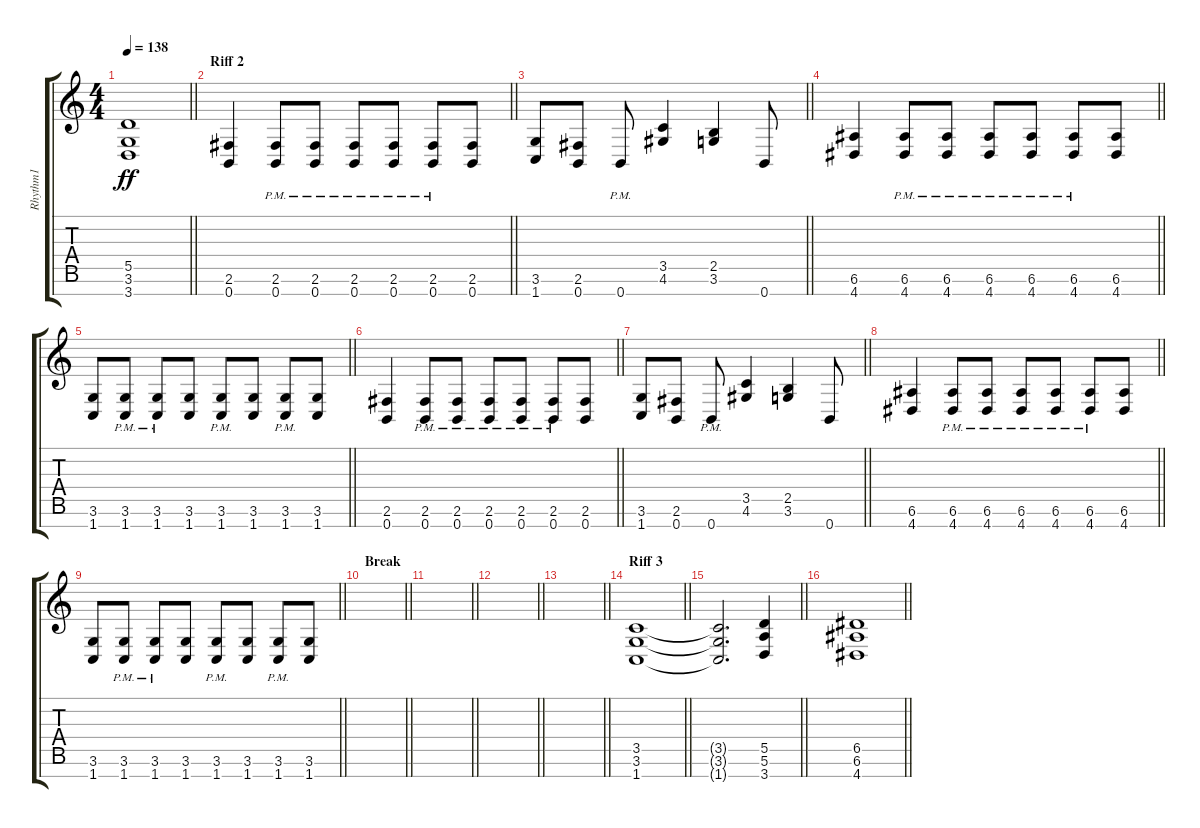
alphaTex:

\track ("Rhythm1" "Rhythm1") {instrument distortionguitar}
\staff {score tabs}
\tuning (E4 B3 G3 D3 A2 E2 B1) {hide}
\ts (4 4)
\tempo 138
\clef g2
\barLineRight lightlight
\ks c
(5.5 3.6 3.7).1{dy ff} |
\section ("" "Riff 2")
\barLineRight lightlight
(2.6 0.7).4 (2.6{pm} 0.7{pm}).8 (2.6{pm} 0.7{pm}).8 (2.6{pm} 0.7{pm}).8 (2.6{pm} 0.7{pm}).8 (2.6{pm} 0.7{pm}).8 (2.6 0.7).8 |
\barLineRight lightlight
(3.6 1.7).8 (2.6 0.7).8 0.7{pm}.8 (3.5 4.6).4 (2.5 3.6).4 0.7.8 |
\barLineRight lightlight
(6.6 4.7).4 (6.6{pm} 4.7{pm}).8 (6.6{pm} 4.7{pm}).8 (6.6{pm} 4.7{pm}).8 (6.6{pm} 4.7{pm}).8 (6.6{pm} 4.7{pm}).8 (6.6 4.7).8 |
\barLineRight lightlight
(3.6 1.7).8 (3.6{pm} 1.7{pm}).8 (3.6{pm} 1.7{pm}).8 (3.6 1.7).8 (3.6{pm} 1.7{pm}).8 (3.6 1.7).8 (3.6{pm} 1.7{pm}).8 (3.6 1.7).8 |
\barLineRight lightlight
(2.6 0.7).4 (2.6{pm} 0.7{pm}).8 (2.6{pm} 0.7{pm}).8 (2.6{pm} 0.7{pm}).8 (2.6{pm} 0.7{pm}).8 (2.6{pm} 0.7{pm}).8 (2.6 0.7).8 |
\barLineRight lightlight
(3.6 1.7).8 (2.6 0.7).8 0.7{pm}.8 (3.5 4.6).4 (2.5 3.6).4 0.7.8 |
\barLineRight lightlight
(6.6 4.7).4 (6.6{pm} 4.7{pm}).8 (6.6{pm} 4.7{pm}).8 (6.6{pm} 4.7{pm}).8 (6.6{pm} 4.7{pm}).8 (6.6{pm} 4.7{pm}).8 (6.6 4.7).8 |
\barLineRight lightlight
(3.6 1.7).8 (3.6{pm} 1.7{pm}).8 (3.6{pm} 1.7{pm}).8 (3.6 1.7).8 (3.6{pm} 1.7{pm}).8 (3.6 1.7).8 (3.6{pm} 1.7{pm}).8 (3.6 1.7).8 |
\section ("" "Break")
\barLineRight lightlight
|
\barLineRight lightlight
|
\barLineRight lightlight
|
\barLineRight lightlight
|
\section ("" "Riff 3")
\barLineRight lightlight
(3.5 3.6 1.7).1 |
\barLineRight lightlight
(3.5{t} 3.6{t} 1.7{t}).2{d} (5.5 5.6 3.7).4 |
\barLineRight lightlight
(6.5 6.6 4.7).1
